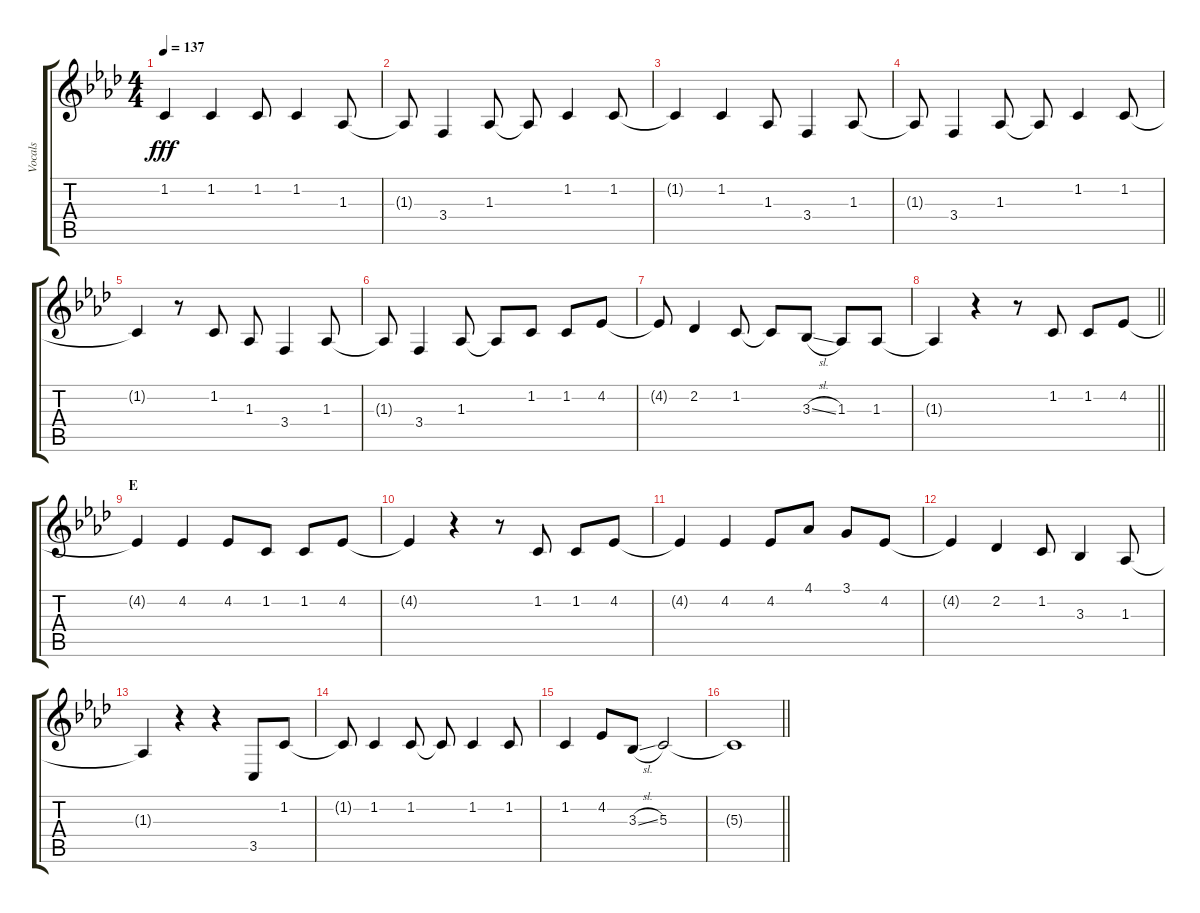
\track ("Vocals" "Vocals") {instrument voiceoohs}
\staff {score tabs}
\tuning (E4 B3 G3 D3 A2 E2) {hide}
\ts (4 4)
\tempo 137
\clef g2
\ks ab
1.2{t}.4{dy fff} 1.2.4 1.2.8 1.2.4 1.3.8 |
1.3{t}.8 3.4.4 1.3.8 1.3{t}.8 1.2.4 1.2.8 |
1.2{t}.4 1.2.4 1.3.8 3.4.4 1.3.8 |
1.3{t}.8 3.4.4 1.3.8 1.3{t}.8 1.2.4 1.2.8 |
1.2{t}.4 r.8 1.2.8 1.3.8 3.4.4 1.3.8 |
1.3{t}.8 3.4.4 1.3.8 1.3{t}.8 1.2.8 1.2.8 4.2.8 |
4.2{t}.8 2.2.4 1.2.8 1.2{t}.8 3.3{sl}.8 1.3.8 1.3.8 |
\barLineRight lightlight
1.3{t}.4 r.4 r.8 1.2.8 1.2.8 4.2.8 |
\section ("" "E")
4.2{t}.4 4.2.4 4.2.8 1.2.8 1.2.8 4.2.8 |
4.2{t}.4 r.4 r.8 1.2.8 1.2.8 4.2.8 |
4.2{t}.4 4.2.4 4.2.8 4.1.8 3.1.8 4.2.8 |
4.2{t}.4 2.2.4 1.2.8 3.3.4 1.3.8 |
1.3{t}.4 r.4 r.4 3.5.8 1.2.8 |
1.2{t}.8 1.2.4 1.2.8 1.2{t}.8 1.2.4 1.2.8 |
1.2.4 4.2.8 3.3{sl}.8 5.3.2 |
\barLineRight lightlight
5.3{t}.1
